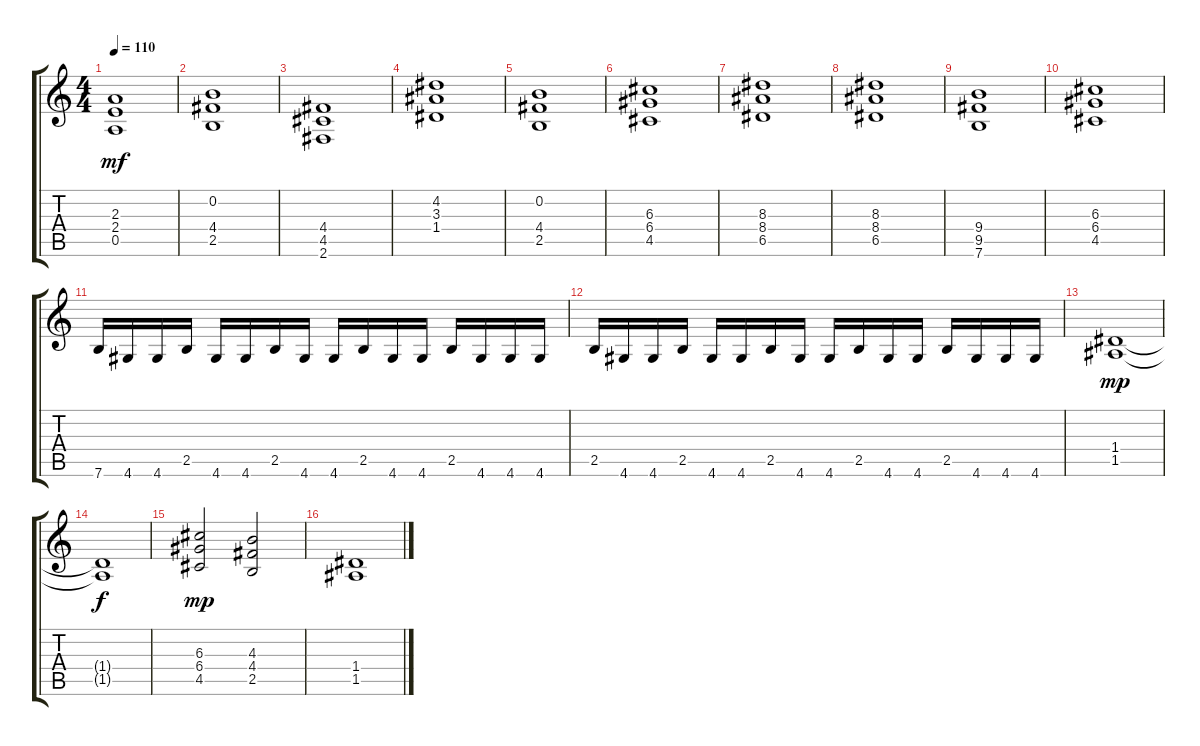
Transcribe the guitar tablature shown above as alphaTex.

\track "" {instrument distortionguitar}
\staff {score tabs}
\tuning (E4 B3 G3 D3 A2 E2) {hide}
\ts (4 4)
\tempo 110
\clef g2
\ks c
(2.3 2.4 0.5).1{dy mf} |
(0.2 4.4 2.5).1 |
(4.4 4.5 2.6).1 |
(4.2 3.3 1.4).1 |
(0.2 4.4 2.5).1 |
(6.3 6.4 4.5).1 |
(8.3 8.4 6.5).1 |
(8.3 8.4 6.5).1 |
(9.4 9.5 7.6).1 |
(6.3 6.4 4.5).1 |
7.6.16 4.6.16 4.6.16 2.5.16 4.6.16 4.6.16 2.5.16 4.6.16 4.6.16 2.5.16 4.6.16 4.6.16 2.5.16 4.6.16 4.6.16 4.6.16 |
2.5.16 4.6.16 4.6.16 2.5.16 4.6.16 4.6.16 2.5.16 4.6.16 4.6.16 2.5.16 4.6.16 4.6.16 2.5.16 4.6.16 4.6.16 4.6.16 |
(1.4 1.5).1{dy mp} |
(1.4{t} 1.5{t}).1{dy f} |
(6.3 6.4 4.5).2{dy mp} (4.3 4.4 2.5).2 |
(1.4 1.5).1
